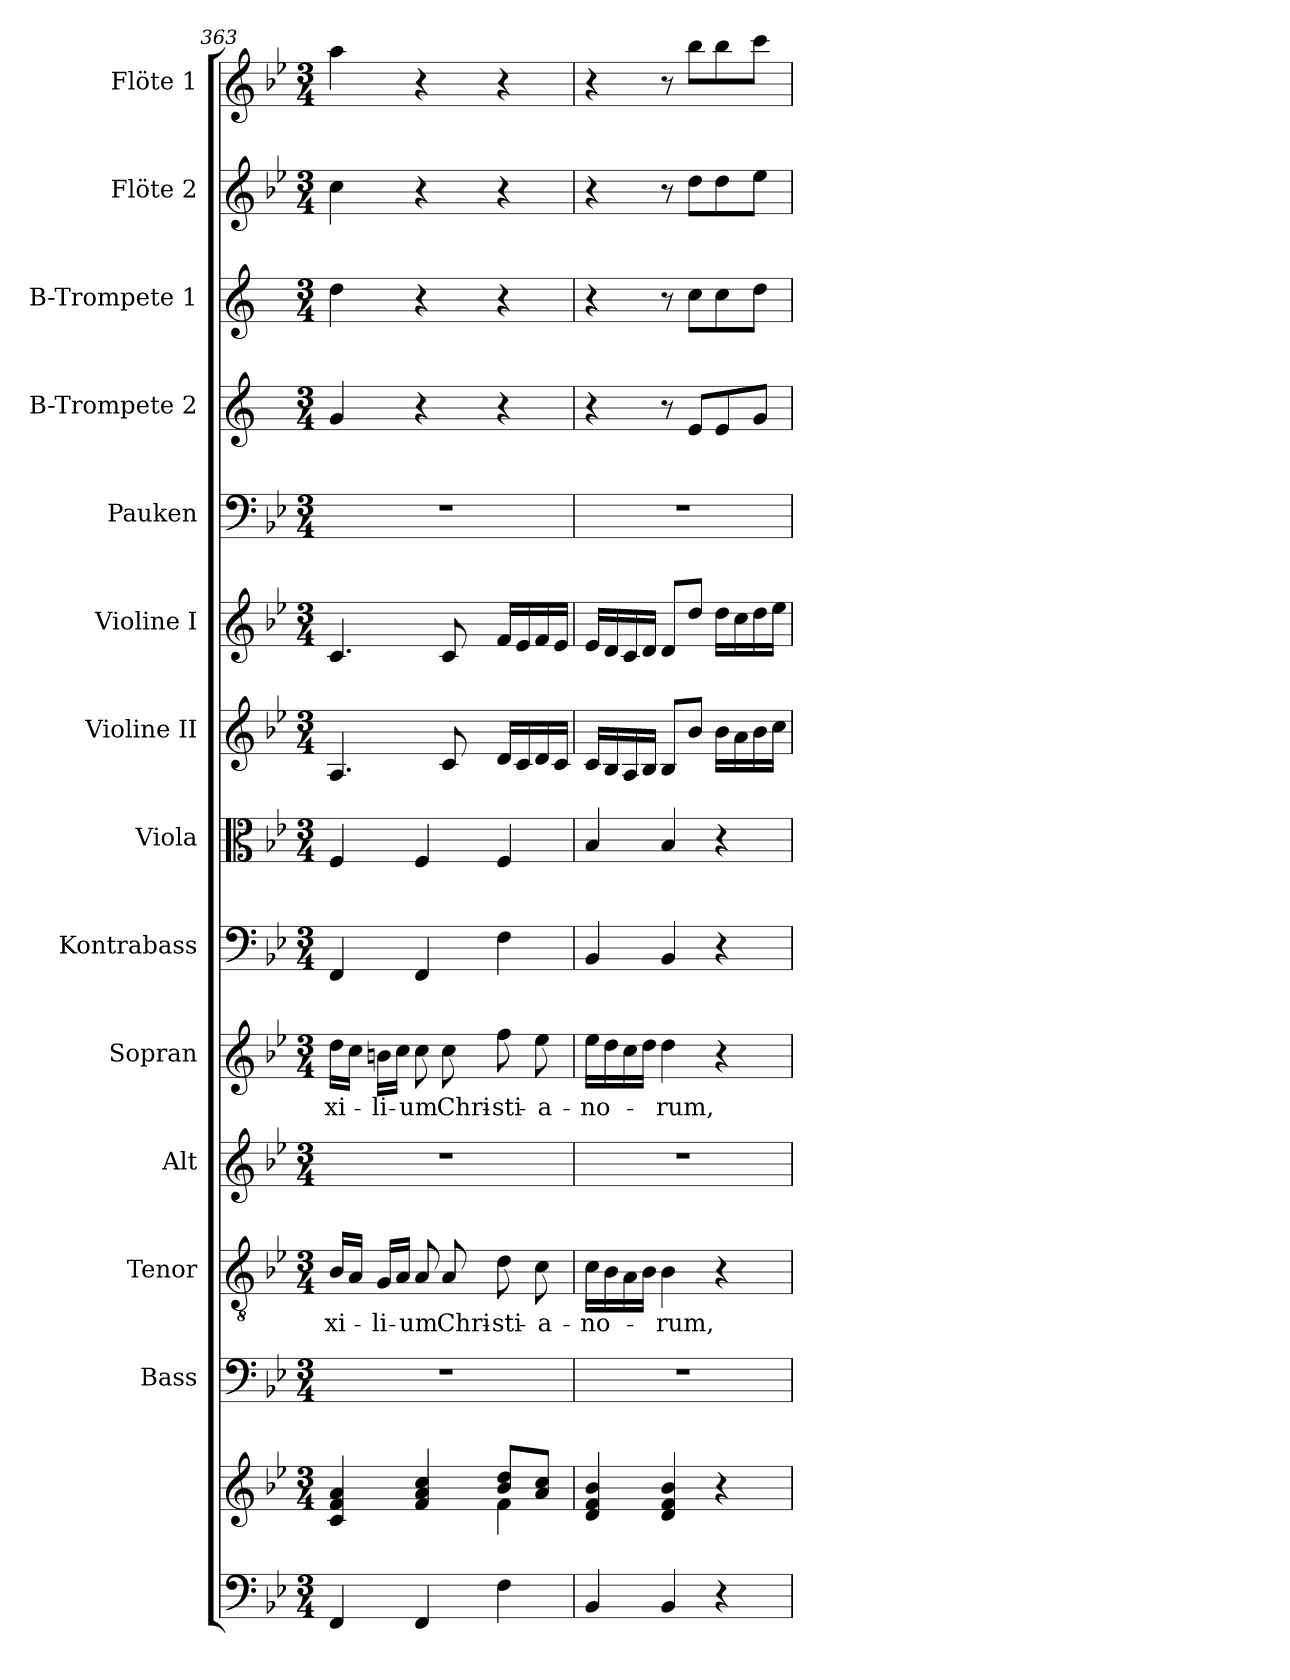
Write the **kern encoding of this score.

**kern	**kern	**kern	**kern	**text	**kern	**kern	**text	**kern	**kern	**kern	**kern	**kern	**kern	**kern	**kern	**kern
*part14	*part14	*part13	*part12	*part12	*part11	*part10	*part10	*part9	*part8	*part7	*part6	*part5	*part4	*part3	*part2	*part1
*staff15	*staff14	*staff13	*staff12	*staff12	*staff11	*staff10	*staff10	*staff9	*staff8	*staff7	*staff6	*staff5	*staff4	*staff3	*staff2	*staff1
*	*	*I"Bass	*I"Tenor	*	*I"Alt	*I"Sopran	*	*I"Kontrabass	*I"Viola	*I"Violine II	*I"Violine I	*I"Pauken	*I"B-Trompete 2	*I"B-Trompete 1	*I"Flöte 2	*I"Flöte 1
*	*	*I'B.	*I'T.	*	*I'A.	*I'S.	*	*I'Kb.	*I'Vla.	*I'Vl. II	*I'Vl. I	*I'Pk.	*I'B Trp. 2	*I'B Trp. 1	*I'Fl. 2	*I'Fl. 1
!!LO:PB:g=z
*clefF4	*clefG2	*clefF4	*clefGv2	*	*clefG2	*clefG2	*	*clefF4	*clefC3	*clefG2	*clefG2	*clefF4	*clefG2	*clefG2	*clefG2	*clefG2
*	*	*	*	*	*	*	*	*ITrd7c12	*	*	*	*	*ITrd1c2	*ITrd1c2	*	*
*k[b-e-]	*k[b-e-]	*k[b-e-]	*k[b-e-]	*	*k[b-e-]	*k[b-e-]	*	*k[b-e-]	*k[b-e-]	*k[b-e-]	*k[b-e-]	*k[b-e-]	*k[b-e-]	*k[b-e-]	*k[b-e-]	*k[b-e-]
*B-:	*B-:	*B-:	*B-:	*	*B-:	*B-:	*	*B-:	*B-:	*B-:	*B-:	*B-:	*B-:	*B-:	*B-:	*B-:
*M3/4	*M3/4	*M3/4	*M3/4	*	*M3/4	*M3/4	*	*M3/4	*M3/4	*M3/4	*M3/4	*M3/4	*M3/4	*M3/4	*M3/4	*M3/4
=363	=363	=363	=363	=363	=363	=363	=363	=363	=363	=363	=363	=363	=363	=363	=363	=363
*	*^	*	*	*	*	*	*	*	*	*	*	*	*	*	*	*
!	!	!	!	!	!LO:LY:b	!	!	!LO:LY:b	!	!	!	!	!	!	!	!	!
4FF/	4c/ 4f/ 4a/	2ryy	2.r	16B-/LL	-xi-	2.r	16dd\LL	-xi-	4FFF/	4F/	4.A/	4.c/	2.r	4f/	4cc\	4cc\	4aa\
.	.	.	.	16A/JJ	.	.	16cc\JJ	.	.	.	.	.	.	.	.	.	.
!	!	!	!	!	!LO:LY:b	!	!	!LO:LY:b	!	!	!	!	!	!	!	!	!
.	.	.	.	16G/LL	-li-	.	16bn\LL	-li-	.	.	.	.	.	.	.	.	.
.	.	.	.	16A/JJ	.	.	16cc\JJ	.	.	.	.	.	.	.	.	.	.
!	!	!	!	!	!LO:LY:b	!	!	!LO:LY:b	!	!	!	!	!	!	!	!	!
4FF/	4f/ 4a/ 4cc/	.	.	8A/	-um	.	8cc\	-um	4FFF/	4F/	.	.	.	4r	4r	4r	4r
!	!	!	!	!	!LO:LY:b	!	!	!LO:LY:b	!	!	!	!	!	!	!	!	!
.	.	.	.	8A/	Chri-	.	8cc\	Chri-	.	.	8c/	8c/	.	.	.	.	.
!	!	!	!	!	!LO:LY:b	!	!	!LO:LY:b	!	!	!	!	!	!	!	!	!
4F\	8b-/ 8dd/L	4f\	.	8d\	-sti-	.	8ff\	-sti-	4FF\	4F/	16d/LL	16f/LL	.	4r	4r	4r	4r
.	.	.	.	.	.	.	.	.	.	.	16c/	16e-/	.	.	.	.	.
!	!	!	!	!	!LO:LY:b	!	!	!LO:LY:b	!	!	!	!	!	!	!	!	!
.	8a/ 8cc/J	.	.	8c\	-a-	.	8ee-\	-a-	.	.	16d/	16f/	.	.	.	.	.
.	.	.	.	.	.	.	.	.	.	.	16c/JJ	16e-/JJ	.	.	.	.	.
*	*v	*v	*	*	*	*	*	*	*	*	*	*	*	*	*	*	*
=364	=364	=364	=364	=364	=364	=364	=364	=364	=364	=364	=364	=364	=364	=364	=364	=364
!	!	!	!	!LO:LY:b	!	!	!LO:LY:b	!	!	!	!	!	!	!	!	!
4BB-/	4d/ 4f/ 4b-/	2.r	16c\LL	-no-	2.r	16ee-\LL	-no-	4BBB-/	4B-/	16c/LL	16e-/LL	2.r	4r	4r	4r	4r
.	.	.	16B-\	.	.	16dd\	.	.	.	16B-/	16d/	.	.	.	.	.
.	.	.	16A\	.	.	16cc\	.	.	.	16A/	16c/	.	.	.	.	.
.	.	.	16B-\JJ	.	.	16dd\JJ	.	.	.	16B-/JJ	16d/JJ	.	.	.	.	.
!	!	!	!	!LO:LY:b	!	!	!LO:LY:b	!	!	!	!	!	!	!	!	!
4BB-/	4d/ 4f/ 4b-/	.	4B-\	-rum,	.	4dd\	-rum,	4BBB-/	4B-/	8B-/L	8d/L	.	8r	8r	8r	8r
.	.	.	.	.	.	.	.	.	.	8b-/J	8dd/J	.	8d/L	8b-\L	8dd\L	8bb-\L
4r	4r	.	4r	.	.	4r	.	4r	4r	16b-\LL	16dd\LL	.	8d/	8b-\	8dd\	8bb-\
.	.	.	.	.	.	.	.	.	.	16a\	16cc\	.	.	.	.	.
.	.	.	.	.	.	.	.	.	.	16b-\	16dd\	.	8f/J	8cc\J	8ee-\J	8ccc\J
.	.	.	.	.	.	.	.	.	.	16cc\JJ	16ee-\JJ	.	.	.	.	.
=	=	=	=	=	=	=	=	=	=	=	=	=	=	=	=	=
*-	*-	*-	*-	*-	*-	*-	*-	*-	*-	*-	*-	*-	*-	*-	*-	*-
